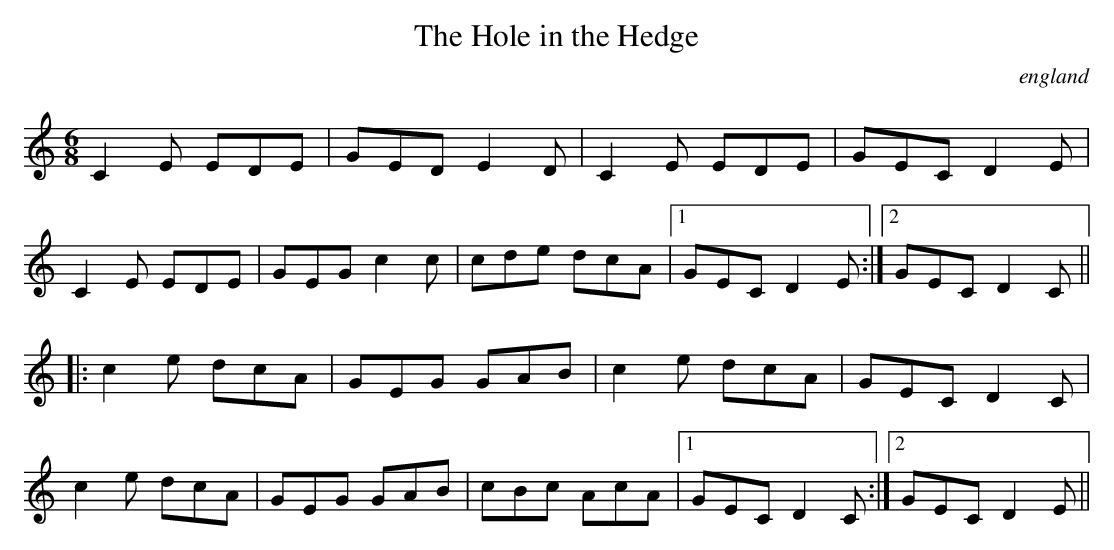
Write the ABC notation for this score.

X:1
T:Hole in the Hedge, The
O:england
M:6/8
K:C
C2E EDE|GED E2D|C2E EDE|GEC D2E|
C2E EDE|GEG c2c|cde dcA|1 GEC D2E:|2 GEC D2C||
|:c2e dcA|GEG GAB|c2e dcA|GEC D2C|
c2e dcA|GEG GAB|cBc AcA|1 GEC D2C:|2 GEC D2E||
